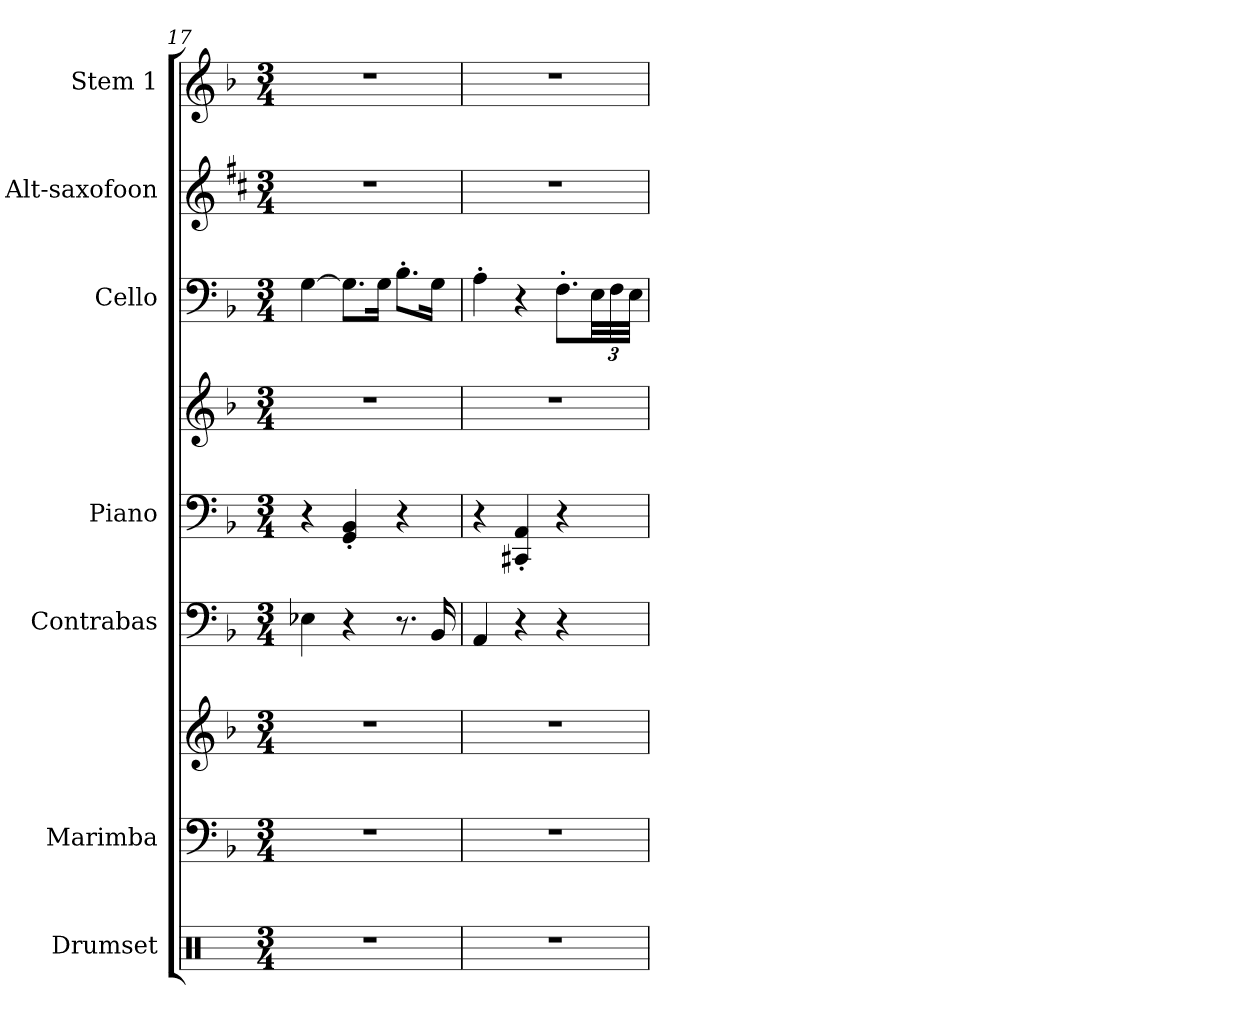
**kern	**kern	**kern	**kern	**kern	**kern	**kern	**kern	**kern
*part7	*part6	*part6	*part5	*part4	*part4	*part3	*part2	*part1
*staff9	*staff8	*staff7	*staff6	*staff5	*staff4	*staff3	*staff2	*staff1
*I"Drumset	*I"Marimba	*	*I"Contrabas	*I"Piano	*	*I"Cello	*I"Alt-saxofoon	*I"Stem 1
*I'D. set	*I'Mrm.	*	*I'Ca. Bs.	*I'Pno.	*	*	*I'A. Sax.	*I'Stm. 1
*clefX	*clefF4	*clefG2	*clefF4	*clefF4	*clefG2	*clefF4	*clefG2	*clefG2
*	*	*	*ITrd7c12	*	*	*	*ITrd5c9	*
*k[]	*k[b-]	*k[b-]	*k[b-]	*k[b-]	*k[b-]	*k[b-]	*k[b-]	*k[b-]
*M3/4	*M3/4	*M3/4	*M3/4	*M3/4	*M3/4	*M3/4	*M3/4	*M3/4
=17	=17	=17	=17	=17	=17	=17	=17	=17
2.r	2.r	2.r	4EE-X\	4r	2.r	[4G\	2.r	2.r
.	.	.	4r	4GG/' 4BB-/'	.	8.G\L]	.	.
.	.	.	.	.	.	16G\Jk	.	.
.	.	.	8.r	4r	.	8.B-'\L	.	.
.	.	.	16BBB-/	.	.	16G\Jk	.	.
=18	=18	=18	=18	=18	=18	=18	=18	=18
2.r	2.r	2.r	4AAA/	4r	2.r	4A'\	2.r	2.r
.	.	.	4r	4CC#X/' 4AA/'	.	4r	.	.
.	.	.	4r	4r	.	8.F'\L	.	.
*	*	*	*	*	*	*Xbrackettup	*	*
.	.	.	.	.	.	48E\LL	.	.
.	.	.	.	.	.	48F\	.	.
.	.	.	.	.	.	48E\JJJ	.	.
=	=	=	=	=	=	=	=	=
*-	*-	*-	*-	*-	*-	*-	*-	*-
